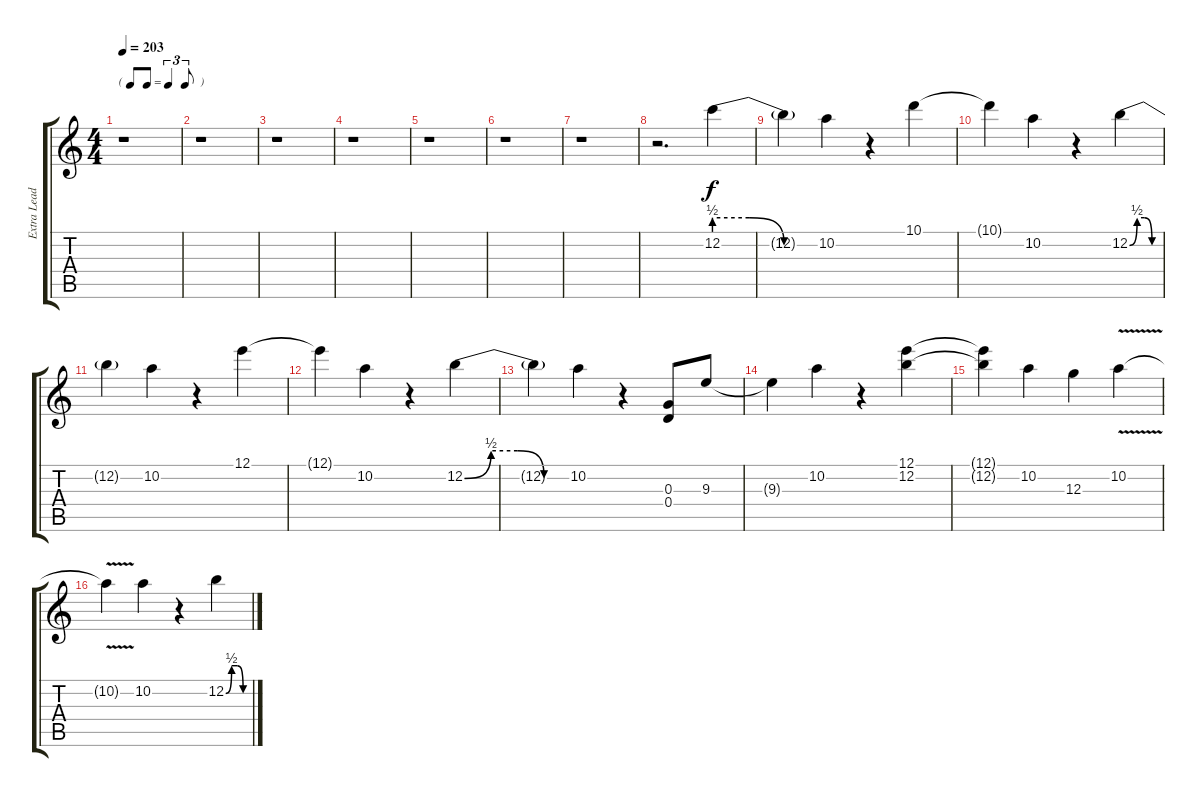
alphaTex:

\track ("Extra Lead" "Extra Lead") {instrument overdrivenguitar}
\staff {score tabs}
\tuning (E4 B3 G3 D3 A2 E2) {hide}
\ts (4 4)
\tf triplet8th
\tempo 203
\clef g2
\ks c
r.1{dy f} |
r.1 |
r.1 |
r.1 |
r.1 |
r.1 |
r.1 |
r.2{d} 12.2{be (custom 0 2 20 2 40 0 60 0)}.4 |
12.2{t}.4 10.2.4 r.4 10.1.4 |
10.1{t}.4 10.2.4 r.4 12.2{be (custom 0 0 15 2 30 2 45 0 60 0)}.4 |
12.2{t}.4 10.2.4 r.4 12.1.4 |
12.1{t}.4 10.2.4 r.4 12.2{be (custom 0 0 15 2 30 2 45 0 60 0)}.4 |
12.2{t}.4 10.2.4 r.4 (0.3 0.4).8 9.3.8 |
9.3{t}.4 10.2.4 r.4 (12.1 12.2).4 |
(12.1{t} 12.2{t}).4 10.2.4 12.3.4 10.2{v}.4 |
10.2{t}.4 10.2.4 r.4 12.2{be (custom 0 0 15 2 30 2 45 0 60 0)}.4
